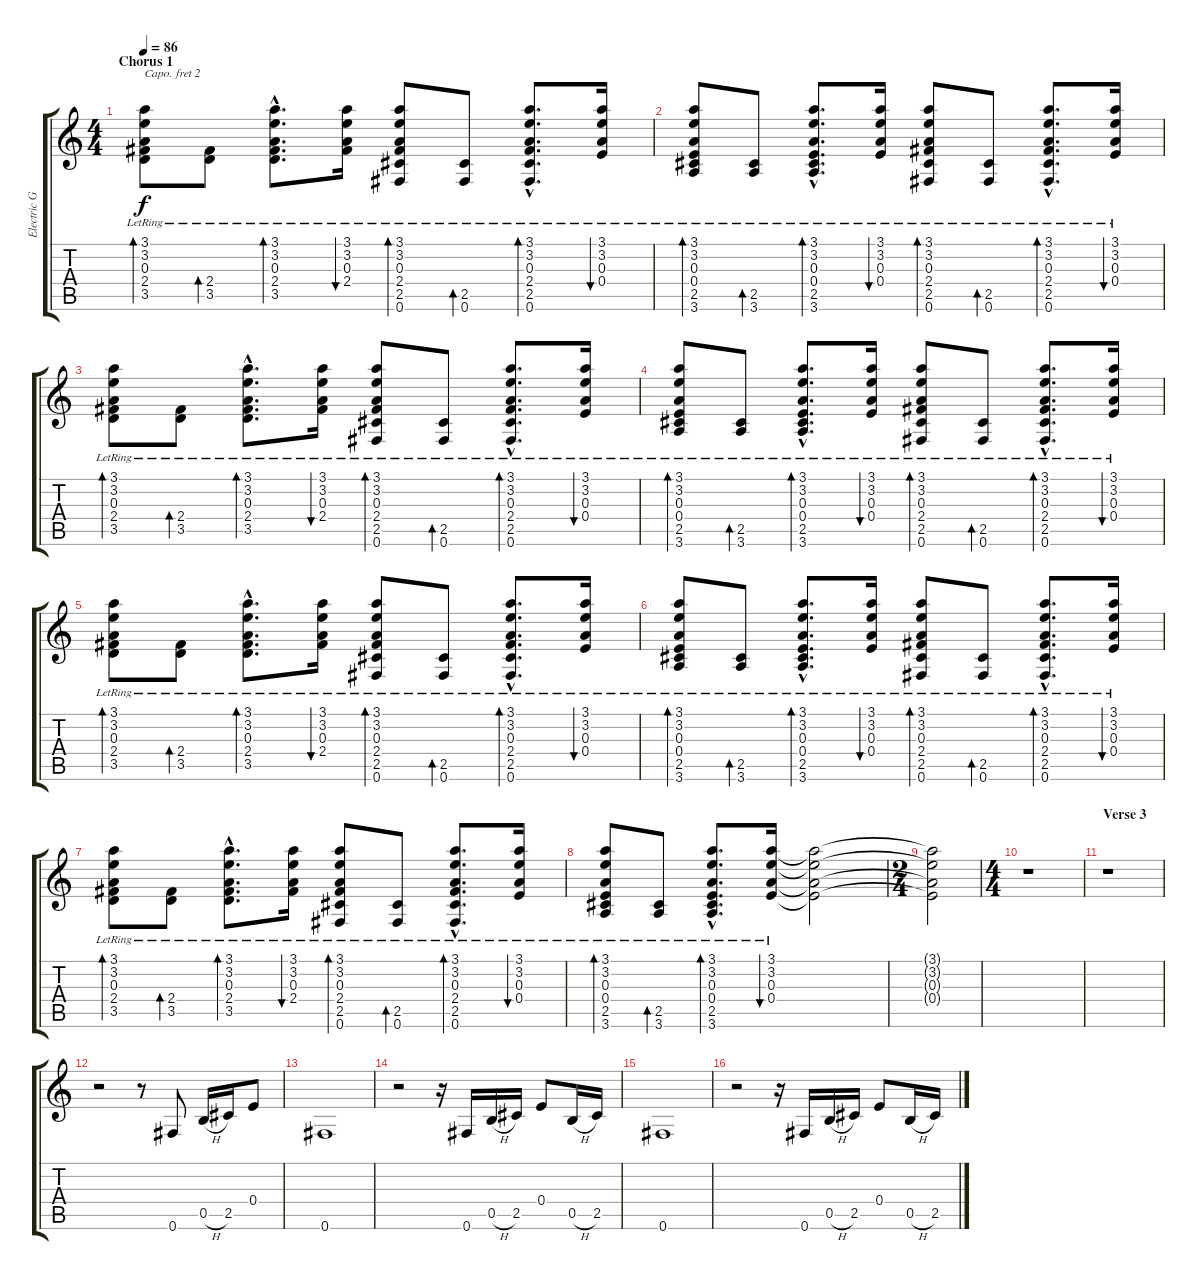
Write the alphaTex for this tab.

\track ("Electric Guitar" "Electric G") {instrument electricguitarclean}
\staff {score tabs}
\capo 2
\tuning (E4 B3 G3 D3 A2 E2) {hide}
\ts (4 4)
\section ("" "Chorus 1")
\tempo 86
\clef g2
\ks c
(3.1{lr} 3.2{lr} 0.3{lr} 2.4{lr} 3.5{lr}).8{bd 30 dy f} (2.4{lr} 3.5{lr}).8{bd 30} (3.1{hac lr} 3.2{hac lr} 0.3{hac lr} 2.4{hac lr} 3.5{hac lr}).8{d bd 30} (3.1{lr} 3.2{lr} 0.3{lr} 2.4{lr}).16{bu 30} (3.1{lr} 3.2{lr} 0.3{lr} 2.4{lr} 2.5{lr} 0.6{lr}).8{bd 30} (2.5{lr} 0.6{lr}).8{bd 30} (3.1{hac lr} 3.2{hac lr} 0.3{hac lr} 2.4{hac lr} 2.5{hac lr} 0.6{hac lr}).8{d bd 30} (3.1{lr} 3.2{lr} 0.3{lr} 0.4{lr}).16{bu 30} |
(3.1{lr} 3.2{lr} 0.3{lr} 0.4{lr} 2.5{lr} 3.6).8{bd 30} (2.5{lr} 3.6).8{bd 30} (3.1{hac lr} 3.2{hac lr} 0.3{hac lr} 0.4{hac lr} 2.5{hac lr} 3.6{hac}).8{d bd 30} (3.1{lr} 3.2{lr} 0.3{lr} 0.4{lr}).16{bu 30} (3.1{lr} 3.2{lr} 0.3{lr} 2.4{lr} 2.5{lr} 0.6{lr}).8{bd 30} (2.5{lr} 0.6{lr}).8{bd 30} (3.1{hac lr} 3.2{hac lr} 0.3{hac lr} 2.4{hac lr} 2.5{hac lr} 0.6{hac lr}).8{d bd 30} (3.1{lr} 3.2{lr} 0.3{lr} 0.4{lr}).16{bu 30} |
(3.1{lr} 3.2{lr} 0.3{lr} 2.4{lr} 3.5{lr}).8{bd 30} (2.4{lr} 3.5{lr}).8{bd 30} (3.1{hac lr} 3.2{hac lr} 0.3{hac lr} 2.4{hac lr} 3.5{hac lr}).8{d bd 30} (3.1{lr} 3.2{lr} 0.3{lr} 2.4{lr}).16{bu 30} (3.1{lr} 3.2{lr} 0.3{lr} 2.4{lr} 2.5{lr} 0.6{lr}).8{bd 30} (2.5{lr} 0.6{lr}).8{bd 30} (3.1{hac lr} 3.2{hac lr} 0.3{hac lr} 2.4{hac lr} 2.5{hac lr} 0.6{hac lr}).8{d bd 30} (3.1{lr} 3.2{lr} 0.3{lr} 0.4{lr}).16{bu 30} |
(3.1{lr} 3.2{lr} 0.3{lr} 0.4{lr} 2.5{lr} 3.6).8{bd 30} (2.5{lr} 3.6).8{bd 30} (3.1{hac lr} 3.2{hac lr} 0.3{hac lr} 0.4{hac lr} 2.5{hac lr} 3.6{hac}).8{d bd 30} (3.1{lr} 3.2{lr} 0.3{lr} 0.4{lr}).16{bu 30} (3.1{lr} 3.2{lr} 0.3{lr} 2.4{lr} 2.5{lr} 0.6{lr}).8{bd 30} (2.5{lr} 0.6{lr}).8{bd 30} (3.1{hac lr} 3.2{hac lr} 0.3{hac lr} 2.4{hac lr} 2.5{hac lr} 0.6{hac lr}).8{d bd 30} (3.1{lr} 3.2{lr} 0.3{lr} 0.4{lr}).16{bu 30} |
(3.1{lr} 3.2{lr} 0.3{lr} 2.4{lr} 3.5{lr}).8{bd 30} (2.4{lr} 3.5{lr}).8{bd 30} (3.1{hac lr} 3.2{hac lr} 0.3{hac lr} 2.4{hac lr} 3.5{hac lr}).8{d bd 30} (3.1{lr} 3.2{lr} 0.3{lr} 2.4{lr}).16{bu 30} (3.1{lr} 3.2{lr} 0.3{lr} 2.4{lr} 2.5{lr} 0.6{lr}).8{bd 30} (2.5{lr} 0.6{lr}).8{bd 30} (3.1{hac lr} 3.2{hac lr} 0.3{hac lr} 2.4{hac lr} 2.5{hac lr} 0.6{hac lr}).8{d bd 30} (3.1{lr} 3.2{lr} 0.3{lr} 0.4{lr}).16{bu 30} |
(3.1{lr} 3.2{lr} 0.3{lr} 0.4{lr} 2.5{lr} 3.6).8{bd 30} (2.5{lr} 3.6).8{bd 30} (3.1{hac lr} 3.2{hac lr} 0.3{hac lr} 0.4{hac lr} 2.5{hac lr} 3.6{hac}).8{d bd 30} (3.1{lr} 3.2{lr} 0.3{lr} 0.4{lr}).16{bu 30} (3.1{lr} 3.2{lr} 0.3{lr} 2.4{lr} 2.5{lr} 0.6{lr}).8{bd 30} (2.5{lr} 0.6{lr}).8{bd 30} (3.1{hac lr} 3.2{hac lr} 0.3{hac lr} 2.4{hac lr} 2.5{hac lr} 0.6{hac lr}).8{d bd 30} (3.1{lr} 3.2{lr} 0.3{lr} 0.4{lr}).16{bu 30} |
(3.1{lr} 3.2{lr} 0.3{lr} 2.4{lr} 3.5{lr}).8{bd 30} (2.4{lr} 3.5{lr}).8{bd 30} (3.1{hac lr} 3.2{hac lr} 0.3{hac lr} 2.4{hac lr} 3.5{hac lr}).8{d bd 30} (3.1{lr} 3.2{lr} 0.3{lr} 2.4{lr}).16{bu 30} (3.1{lr} 3.2{lr} 0.3{lr} 2.4{lr} 2.5{lr} 0.6{lr}).8{bd 30} (2.5{lr} 0.6{lr}).8{bd 30} (3.1{hac lr} 3.2{hac lr} 0.3{hac lr} 2.4{hac lr} 2.5{hac lr} 0.6{hac lr}).8{d bd 30} (3.1{lr} 3.2{lr} 0.3{lr} 0.4{lr}).16{bu 30} |
(3.1{lr} 3.2{lr} 0.3{lr} 0.4{lr} 2.5{lr} 3.6).8{bd 30} (2.5{lr} 3.6).8{bd 30} (3.1{hac lr} 3.2{hac lr} 0.3{hac lr} 0.4{hac lr} 2.5{hac lr} 3.6{hac}).8{d bd 30} (3.1{lr} 3.2{lr} 0.3{lr} 0.4).16{bu 30} (3.1{t} 3.2{t} 0.3{t} 0.4{t}).2 |
\ts (2 4)
(3.1{t} 3.2{t} 0.3{t} 0.4{t}).2 |
\ts (4 4)
r.1 |
\section ("" "Verse 3")
r.1 |
r.2 r.8 0.6.8 0.5{h}.16 2.5.16 0.4.8 |
0.6.1 |
r.2 r.16 0.6.16 0.5{h}.16 2.5.16 0.4.8 0.5{h}.16 2.5.16 |
0.6.1 |
r.2 r.16 0.6.16 0.5{h}.16 2.5.16 0.4.8 0.5{h}.16 2.5.16
